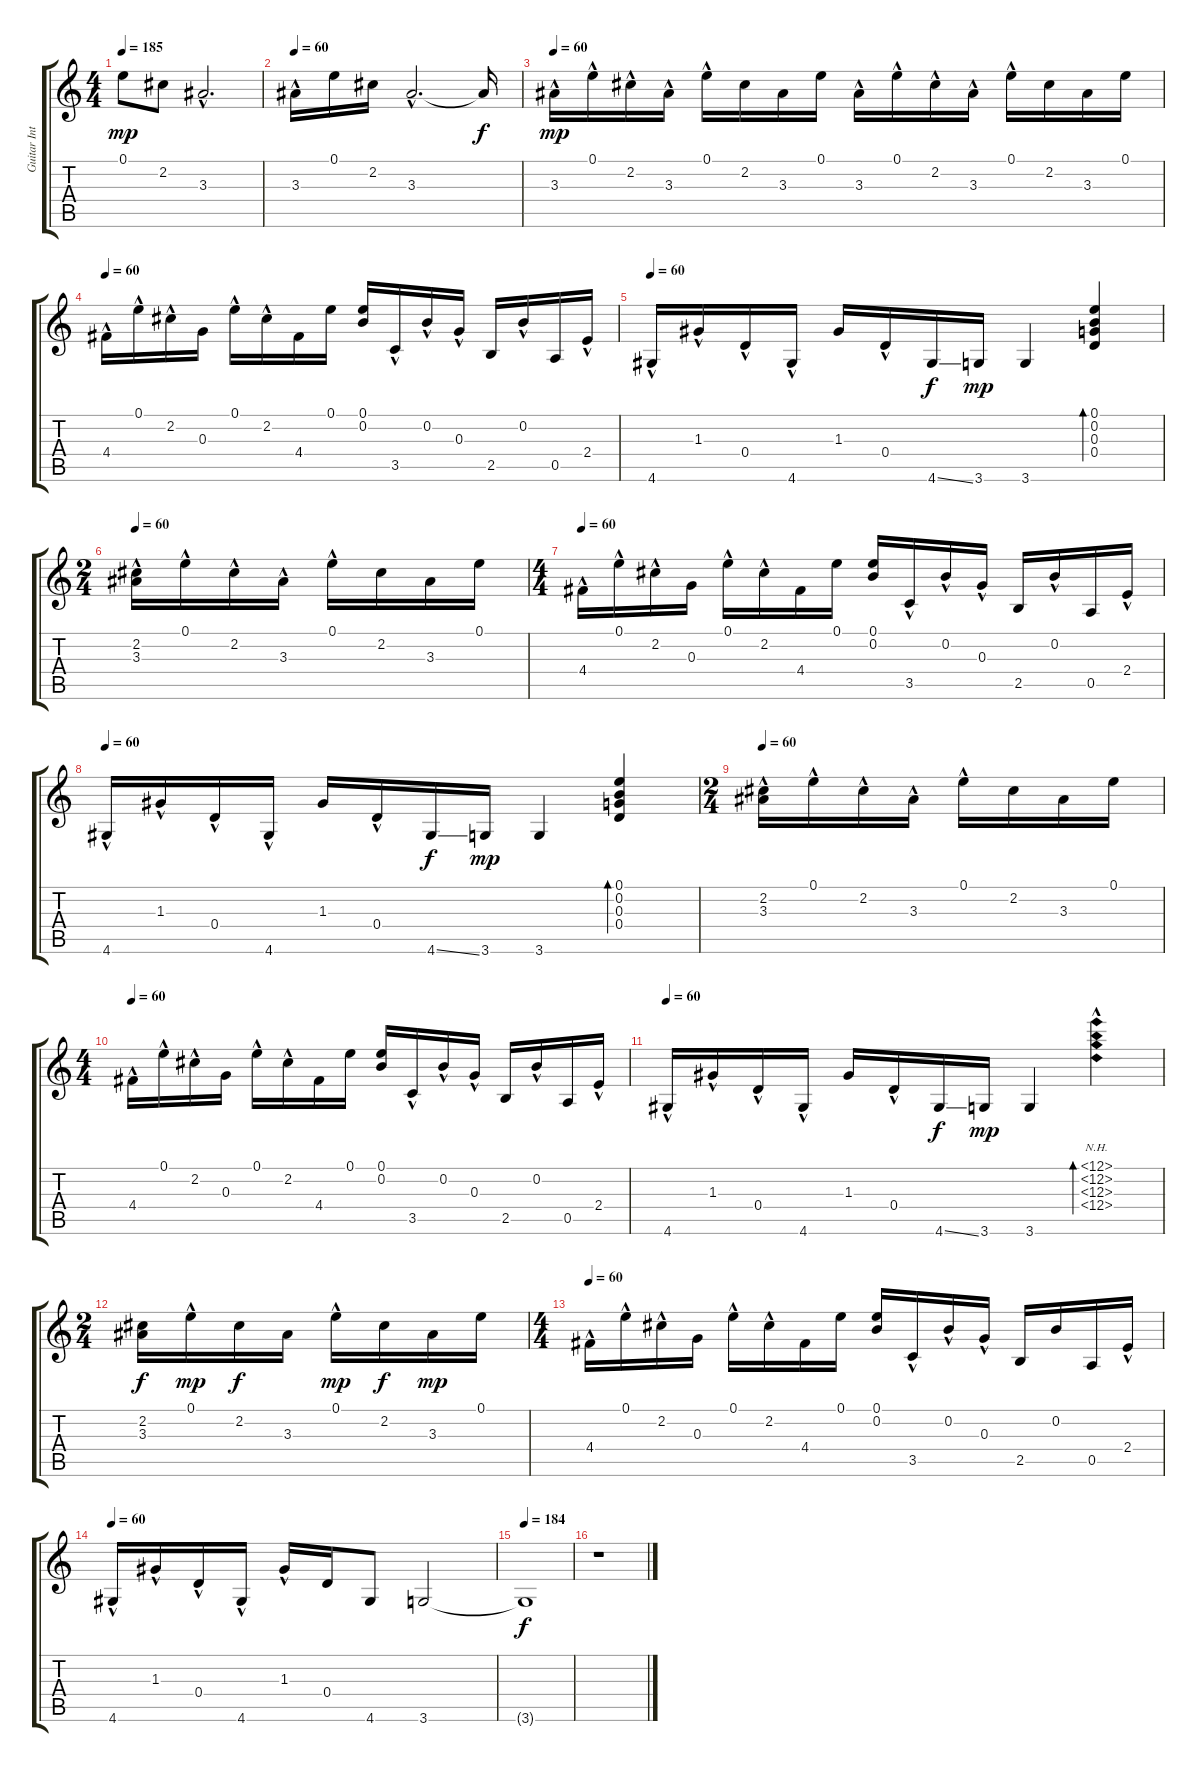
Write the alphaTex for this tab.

\track ("Guitar Intro I" "Guitar Int") {instrument electricguitarclean}
\staff {score tabs}
\tuning (E4 B3 G3 D3 A2 E2) {hide}
\ts (4 4)
\tempo 185
\tempo 60
\tempo 185
\clef g2
\ks c
0.1.8{dy mp instrument electricguitarclean} 2.2.8 3.3{hac}.2{d} |
\tempo 60
3.3{hac}.16 0.1.16 2.2.16 3.3{hac}.2{d} 3.3{t}.16{dy f} |
\tempo 60
3.3{hac}.16{dy mp} 0.1{hac}.16 2.2{hac}.16 3.3{hac}.16 0.1{hac}.16 2.2.16 3.3.16 0.1.16 3.3{hac}.16 0.1{hac}.16 2.2{hac}.16 3.3{hac}.16 0.1{hac}.16 2.2.16 3.3.16 0.1.16 |
\tempo 60
4.4{hac}.16 0.1{hac}.16 2.2{hac}.16 0.3.16 0.1{hac}.16 2.2{hac}.16 4.4.16 0.1.16 (0.1 0.2).16 3.5{hac}.16 0.2{hac}.16 0.3{hac}.16 2.5.16 0.2{hac}.16 0.5.16 2.4{hac}.16 |
\tempo 60
4.6{hac}.16 1.3{hac}.16 0.4{hac}.16 4.6{hac}.16 1.3.16 0.4{hac}.16 4.6{ss}.16{dy f} 3.6.16{dy mp} 3.6.4 (0.1 0.2 0.3 0.4).4{bd 120} |
\ts (2 4)
\tempo 60
(2.2 3.3{hac}).16 0.1{hac}.16 2.2{hac}.16 3.3{hac}.16 0.1{hac}.16 2.2.16 3.3.16 0.1.16 |
\ts (4 4)
\tempo 60
4.4{hac}.16 0.1{hac}.16 2.2{hac}.16 0.3.16 0.1{hac}.16 2.2{hac}.16 4.4.16 0.1.16 (0.1 0.2).16 3.5{hac}.16 0.2{hac}.16 0.3{hac}.16 2.5.16 0.2{hac}.16 0.5.16 2.4{hac}.16 |
\tempo 60
4.6{hac}.16 1.3{hac}.16 0.4{hac}.16 4.6{hac}.16 1.3.16 0.4{hac}.16 4.6{ss}.16{dy f} 3.6.16{dy mp} 3.6.4 (0.1 0.2 0.3 0.4).4{bd 120} |
\ts (2 4)
\tempo 60
(2.2 3.3{hac}).16 0.1{hac}.16 2.2{hac}.16 3.3{hac}.16 0.1{hac}.16 2.2.16 3.3.16 0.1.16 |
\ts (4 4)
\tempo 60
4.4{hac}.16 0.1{hac}.16 2.2{hac}.16 0.3.16 0.1{hac}.16 2.2{hac}.16 4.4.16 0.1.16 (0.1 0.2).16 3.5{hac}.16 0.2{hac}.16 0.3{hac}.16 2.5.16 0.2{hac}.16 0.5.16 2.4{hac}.16 |
\tempo 60
4.6{hac}.16 1.3{hac}.16 0.4{hac}.16 4.6{hac}.16 1.3.16 0.4{hac}.16 4.6{ss}.16{dy f} 3.6.16{dy mp} 3.6.4 (12.1{nh} 12.2{nh hac} 12.3{nh} 12.4{nh}).4{bd 120} |
\ts (2 4)
(2.2 3.3).16{dy f} 0.1{hac}.16{dy mp} 2.2.16{dy f} 3.3.16 0.1{hac}.16{dy mp} 2.2.16{dy f} 3.3.16{dy mp} 0.1.16 |
\ts (4 4)
\tempo 60
4.4{hac}.16 0.1{hac}.16 2.2{hac}.16 0.3.16 0.1{hac}.16 2.2{hac}.16 4.4.16 0.1.16 (0.1 0.2).16 3.5{hac}.16 0.2{hac}.16 0.3{hac}.16 2.5.16 0.2.16 0.5.16 2.4{hac}.16 |
\tempo 60
4.6{hac}.16 1.3{hac}.16 0.4{hac}.16 4.6{hac}.16 1.3{hac}.16 0.4.16 4.6.8 3.6.2 |
\tempo 184
3.6{t}.1{dy f} |
r.1
